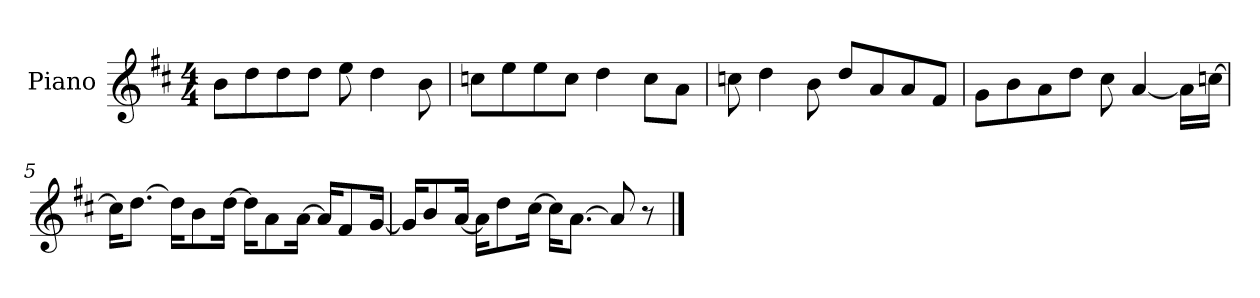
**kern
*part1
*staff1
*I"Piano
*I'P-no
*clefG2
*k[f#c#]
*M4/4
*MM90
=1
8b\L
8dd\
8dd\
8dd\J
8ee\
4dd\
8b\
=2
8ccn\L
8ee\
8ee\
8cc\J
4dd\
8cc\L
8a\J
=3
8ccn\
4dd\
8b\
8dd/L
8a/
8a/
8f#/J
=4
8g\L
8b\
8a\
8dd\J
8cc#\
[4a/
16a\LL]
[16ccn\JJ
!!LO:LB:g=z
=5
16cc\KL]
[8.dd\J
16dd\KL]
8b\
[16dd\Jk
16dd\KL]
8a\
[16a\Jk
16a/KL]
8f#/
[16g/Jk
=6
16g/KL]
8b/
[16a/Jk
16a\KL]
8dd\
[16cc#\Jk
16cc#\KL]
[8.a\J
8a/]
8r
==
*-
